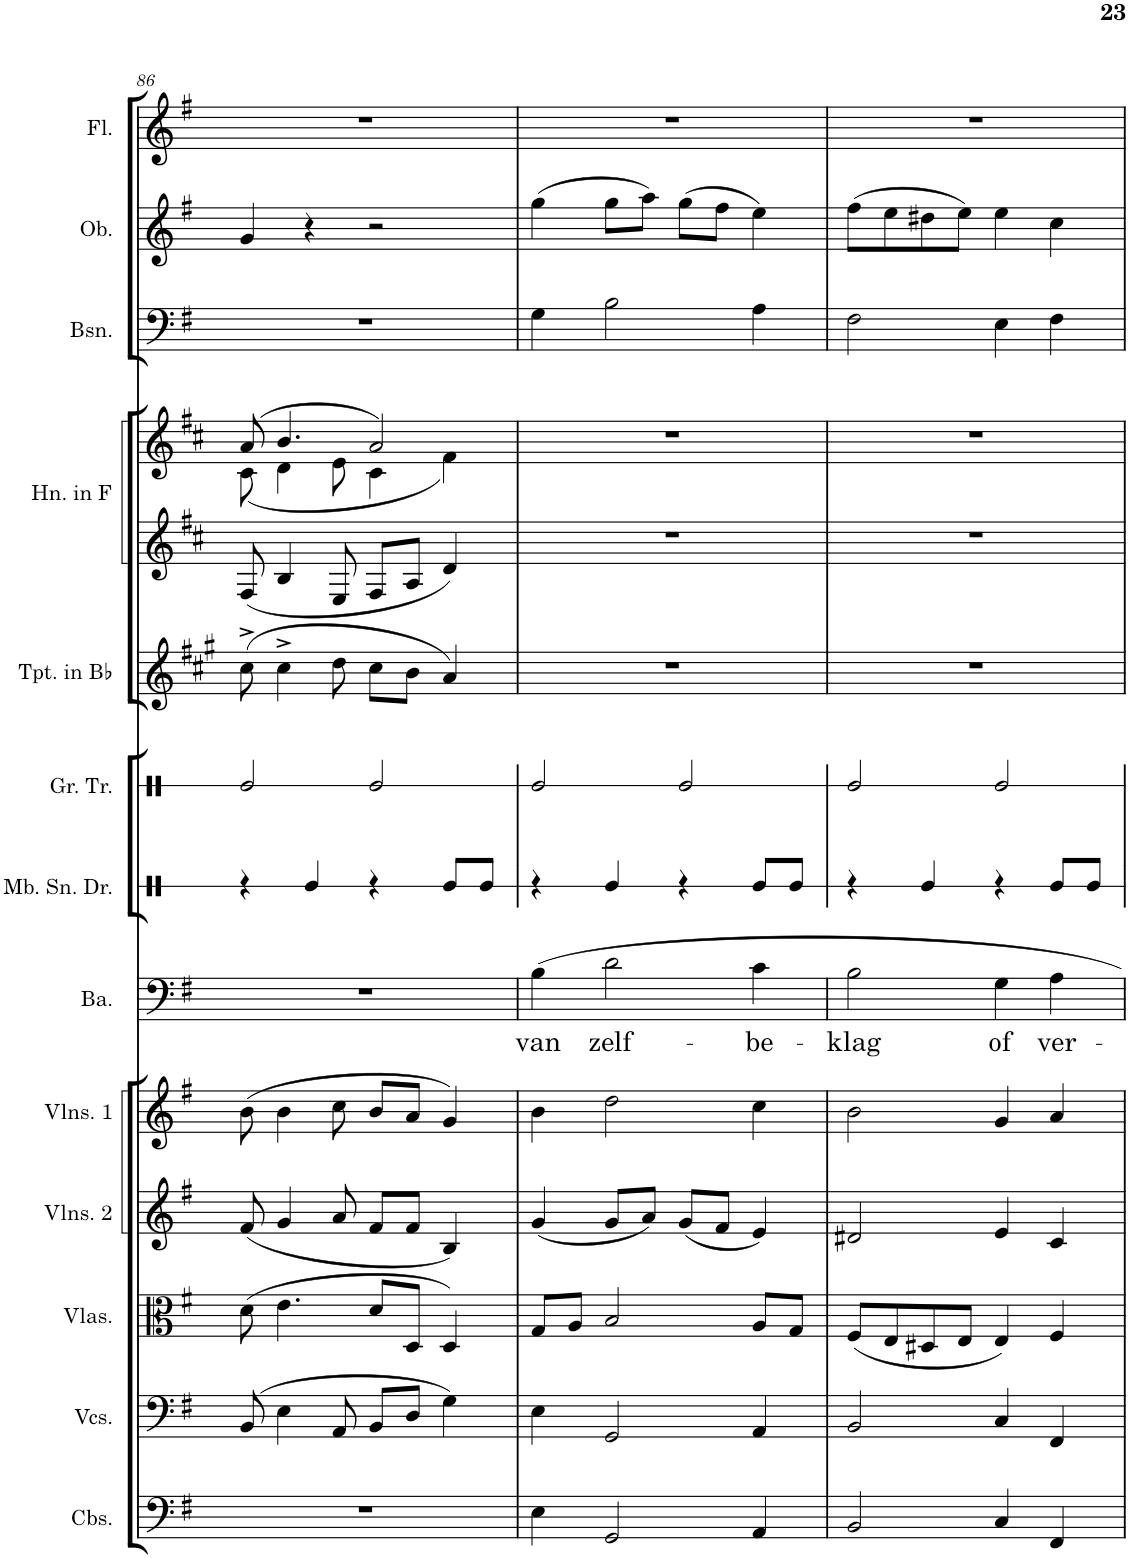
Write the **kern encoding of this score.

**kern	**kern	**kern	**kern	**kern	**kern	**text	**kern	**kern	**kern	**kern	**kern	**kern	**kern	**kern
*part13	*part12	*part11	*part10	*part9	*part8	*part8	*part7	*part6	*part5	*part4	*part4	*part3	*part2	*part1
*staff14	*staff13	*staff12	*staff11	*staff10	*staff9	*staff9	*staff8	*staff7	*staff6	*staff5	*staff4	*staff3	*staff2	*staff1
*I"Contrabasses	*I"Violoncellos	*I"Violas	*I"Violins 2	*I"Violins 1	*I"Bariton	*	*I"Snare drum	*I"Grote trom	*I"Trumpets in Bb	*I"Horns in F	*	*I"Bassoons	*I"Oboes	*I"Flutes
*I'Cbs.	*I'Vcs.	*I'Vlas.	*I'Vlns. 2	*I'Vlns. 1	*I'Ba.	*	*	*I'Gr. Tr.	*I'Tpt. in Bb	*I'Hn. in F	*	*I'Bsn.	*I'Ob.	*I'Fl.
!!LO:PB:g=z
*clefF4	*clefF4	*clefC3	*clefG2	*clefG2	*clefF4	*	*clefX	*clefX	*clefG2	*clefG2	*clefG2	*clefF4	*clefG2	*clefG2
*Trd7c12	*	*	*	*	*	*	*	*	*Trd1c2	*Trd4c7	*Trd4c7	*	*	*
*k[f#]	*k[f#]	*k[f#]	*k[f#]	*k[f#]	*k[f#]	*	*k[]	*k[]	*k[f#c#g#]	*k[f#c#]	*k[f#c#]	*k[f#]	*k[f#]	*k[f#]
*M4/4	*M4/4	*M4/4	*M4/4	*M4/4	*M4/4	*	*M4/4	*M4/4	*M4/4	*M4/4	*M4/4	*M4/4	*M4/4	*M4/4
=86	=86	=86	=86	=86	=86	=86	=86	=86	=86	=86	=86	=86	=86	=86
*	*	*	*	*	*	*	*	*	*	*	*^	*	*	*
1r	(8BB/	(8d\	(8f#/	(8b\	1r	.	4r	2Re/	(8cc#^\	8F#/	(8a/	(8c#\	1r	4g/	1r
.	4E\	4.e\	4g/	4b\	.	.	.	.	4cc#^\	4B/	4.b/	4d\	.	.	.
.	.	.	.	.	.	.	4Re/	.	.	.	.	.	.	4r	.
.	8AA/	.	8a/	8cc\	.	.	.	.	8dd\	8E/	.	8e\	.	.	.
.	8BB/L	8d/L	8f#/L	8b/L	.	.	4r	2Re/	8cc#\L	8F#/L	2a/)	4c#\	.	2r	.
.	8D/J	8D/J	8f#/J	8a/J	.	.	.	.	8b\J	8A/J	.	.	.	.	.
.	4G\)	4D/)	4B/)	4g/)	.	.	8Re/L	.	4a/)	4d/	.	4f#\)	.	.	.
.	.	.	.	.	.	.	8Re/J	.	.	.	.	.	.	.	.
*	*	*	*	*	*	*	*	*	*	*	*v	*v	*	*	*
=87	=87	=87	=87	=87	=87	=87	=87	=87	=87	=87	=87	=87	=87	=87
!	!	!	!	!	!	!LO:LY:b	!	!	!	!	!	!	!	!
4E\	4E\	8G/L	(4g/	4b\	4B\	van	4r	2Re/	1r	1r	1r	4G\	(4gg\	1r
.	.	8A/J	.	.	.	.	.	.	.	.	.	.	.	.
!	!	!	!	!	!	!LO:LY:b	!	!	!	!	!	!	!	!
2GG/	2GG/	2B/	8g/L	2dd\	2d\	zelf-	4Re/	.	.	.	.	2B\	8gg\L	.
.	.	.	8a/J)	.	.	.	.	.	.	.	.	.	8aa\J)	.
.	.	.	(8g/L	.	.	.	4r	2Re/	.	.	.	.	(8gg\L	.
.	.	.	8f#/J	.	.	.	.	.	.	.	.	.	8ff#\J	.
!	!	!	!	!	!	!LO:LY:b	!	!	!	!	!	!	!	!
4AA/	4AA/	8A/L	4e/)	4cc\	4c\	-be-	8Re/L	.	.	.	.	4A\	4ee\)	.
.	.	8G/J	.	.	.	.	8Re/J	.	.	.	.	.	.	.
=88	=88	=88	=88	=88	=88	=88	=88	=88	=88	=88	=88	=88	=88	=88
!	!	!	!	!	!	!LO:LY:b	!	!	!	!	!	!	!	!
2BB/	2BB/	(8F#/L	2d#X/	2b\	2B\	-klag	4r	2Re/	1r	1r	1r	2F#\	(8ff#\L	1r
.	.	8E/	.	.	.	.	.	.	.	.	.	.	8ee\	.
.	.	8D#X/	.	.	.	.	4Re/	.	.	.	.	.	8dd#X\	.
.	.	8E/J	.	.	.	.	.	.	.	.	.	.	8ee\J)	.
!	!	!	!	!	!	!LO:LY:b	!	!	!	!	!	!	!	!
4C/	4C/	4E/)	4e/	4g/	4G\	of	4r	2Re/	.	.	.	4E\	4ee\	.
!	!	!	!	!	!	!LO:LY:b	!	!	!	!	!	!	!	!
4FF#/	4FF#/	4F#/	4c/	4a/	4A\	ver-	8Re/L	.	.	.	.	4F#\	4cc\	.
.	.	.	.	.	.	.	8Re/J	.	.	.	.	.	.	.
=	=	=	=	=	=	=	=	=	=	=	=	=	=	=
*-	*-	*-	*-	*-	*-	*-	*-	*-	*-	*-	*-	*-	*-	*-
